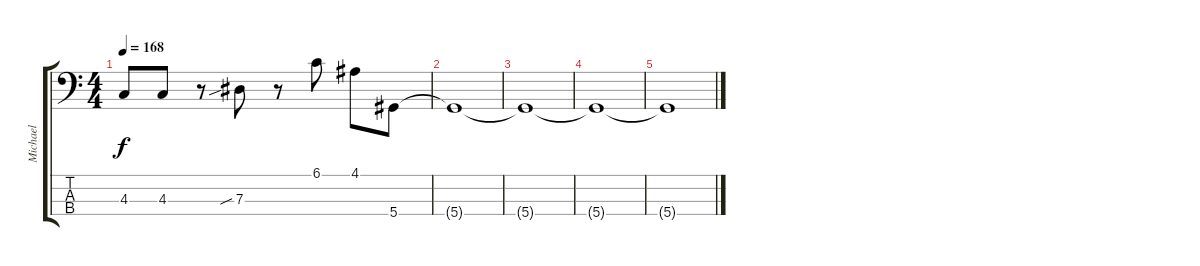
\track ("Michael" "Michael") {instrument electricbassfinger}
\staff {score tabs}
\tuning (Gb2 Db2 Ab1 Eb1) {hide}
\ts (4 4)
\tempo 168
\clef f4
\ks c
4.3.8{dy f} 4.3.8 r.8 7.3{sib}.8 r.8 6.1.8 4.1.8 5.4.8 |
5.4{t}.1 |
5.4{t}.1 |
5.4{t}.1 |
5.4{t}.1
